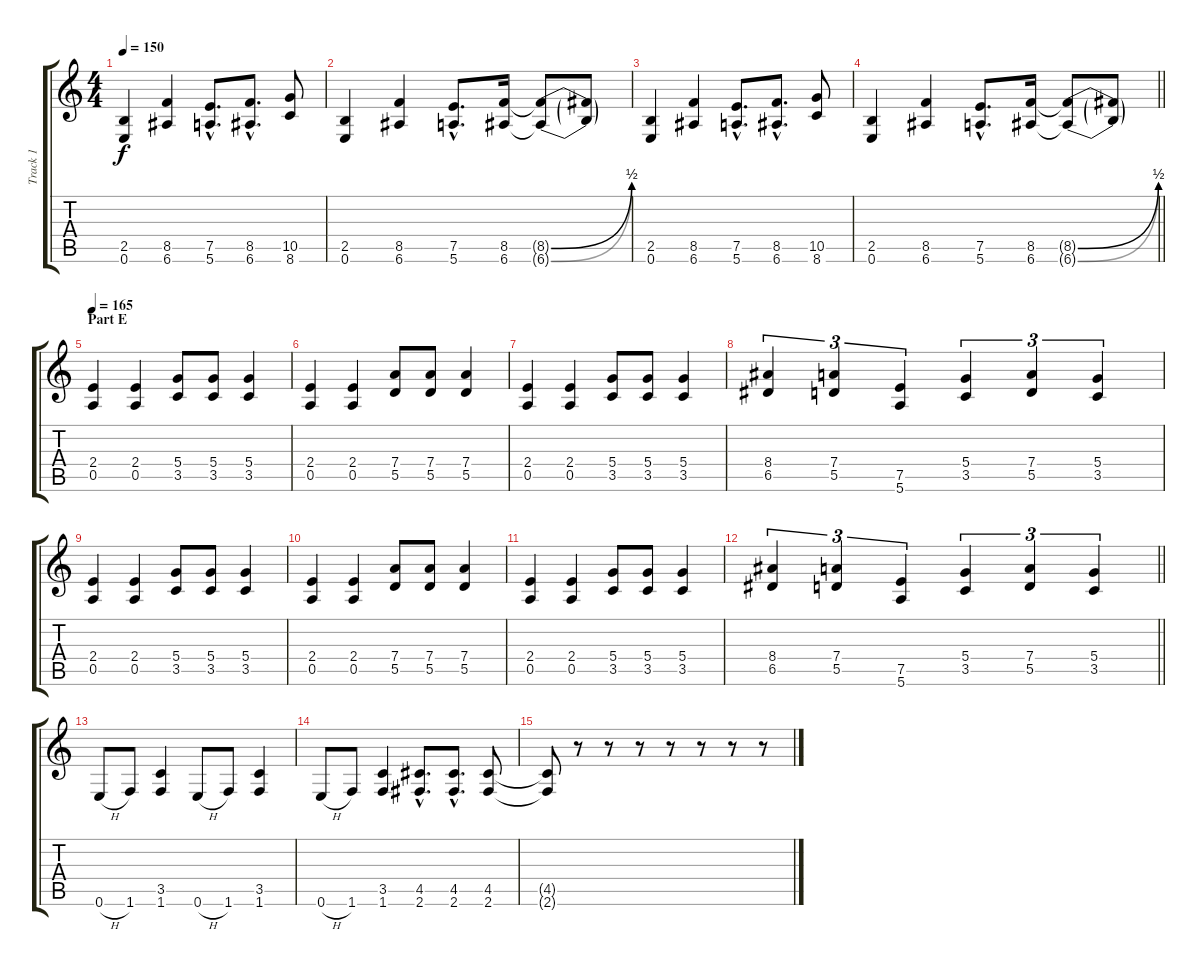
\track ("Track 1" "Track 1") {instrument distortionguitar}
\staff {score tabs}
\tuning (E4 B3 G3 D3 A2 E2) {hide}
\ts (4 4)
\tempo 150
\clef g2
\ks c
(2.5 0.6).4{dy f} (8.5 6.6).4 (7.5{hac} 5.6{hac}).8{d} (8.5{hac} 6.6{hac}).8{d} (10.5 8.6).8 |
(2.5 0.6).4 (8.5 6.6).4 (7.5{hac} 5.6{hac}).8{d} (8.5 6.6).16 (8.5{be (bend 0 0 60 2) t} 6.6{be (bend 0 0 60 2) t}).8 (8.5{t} 6.6{t}).8 |
(2.5 0.6).4 (8.5 6.6).4 (7.5{hac} 5.6{hac}).8{d} (8.5{hac} 6.6{hac}).8{d} (10.5 8.6).8 |
\barLineRight lightlight
(2.5 0.6).4 (8.5 6.6).4 (7.5{hac} 5.6{hac}).8{d} (8.5 6.6).16 (8.5{be (bend 0 0 60 2) t} 6.6{be (bend 0 0 60 2) t}).8 (8.5{t} 6.6{t}).8 |
\section ("" "Part E")
\tempo 165
(2.4 0.5).4 (2.4 0.5).4 (5.4 3.5).8 (5.4 3.5).8 (5.4 3.5).4 |
(2.4 0.5).4 (2.4 0.5).4 (7.4 5.5).8 (7.4 5.5).8 (7.4 5.5).4 |
(2.4 0.5).4 (2.4 0.5).4 (5.4 3.5).8 (5.4 3.5).8 (5.4 3.5).4 |
(8.4 6.5).4{tu (3 2)} (7.4 5.5).4{tu (3 2)} (7.5 5.6).4{tu (3 2)} (5.4 3.5).4{tu (3 2)} (7.4 5.5).4{tu (3 2)} (5.4 3.5).4{tu (3 2)} |
(2.4 0.5).4 (2.4 0.5).4 (5.4 3.5).8 (5.4 3.5).8 (5.4 3.5).4 |
(2.4 0.5).4 (2.4 0.5).4 (7.4 5.5).8 (7.4 5.5).8 (7.4 5.5).4 |
(2.4 0.5).4 (2.4 0.5).4 (5.4 3.5).8 (5.4 3.5).8 (5.4 3.5).4 |
\barLineRight lightlight
(8.4 6.5).4{tu (3 2)} (7.4 5.5).4{tu (3 2)} (7.5 5.6).4{tu (3 2)} (5.4 3.5).4{tu (3 2)} (7.4 5.5).4{tu (3 2)} (5.4 3.5).4{tu (3 2)} |
0.6{h}.8 1.6.8 (3.5 1.6).4 0.6{h}.8 1.6.8 (3.5 1.6).4 |
0.6{h}.8 1.6.8 (3.5 1.6).4 (4.5{hac} 2.6{hac}).8{d} (4.5{hac} 2.6{hac}).8{d} (4.5 2.6).8 |
(4.5{t} 2.6{t}).8 r.8 r.8 r.8 r.8 r.8 r.8 r.8
